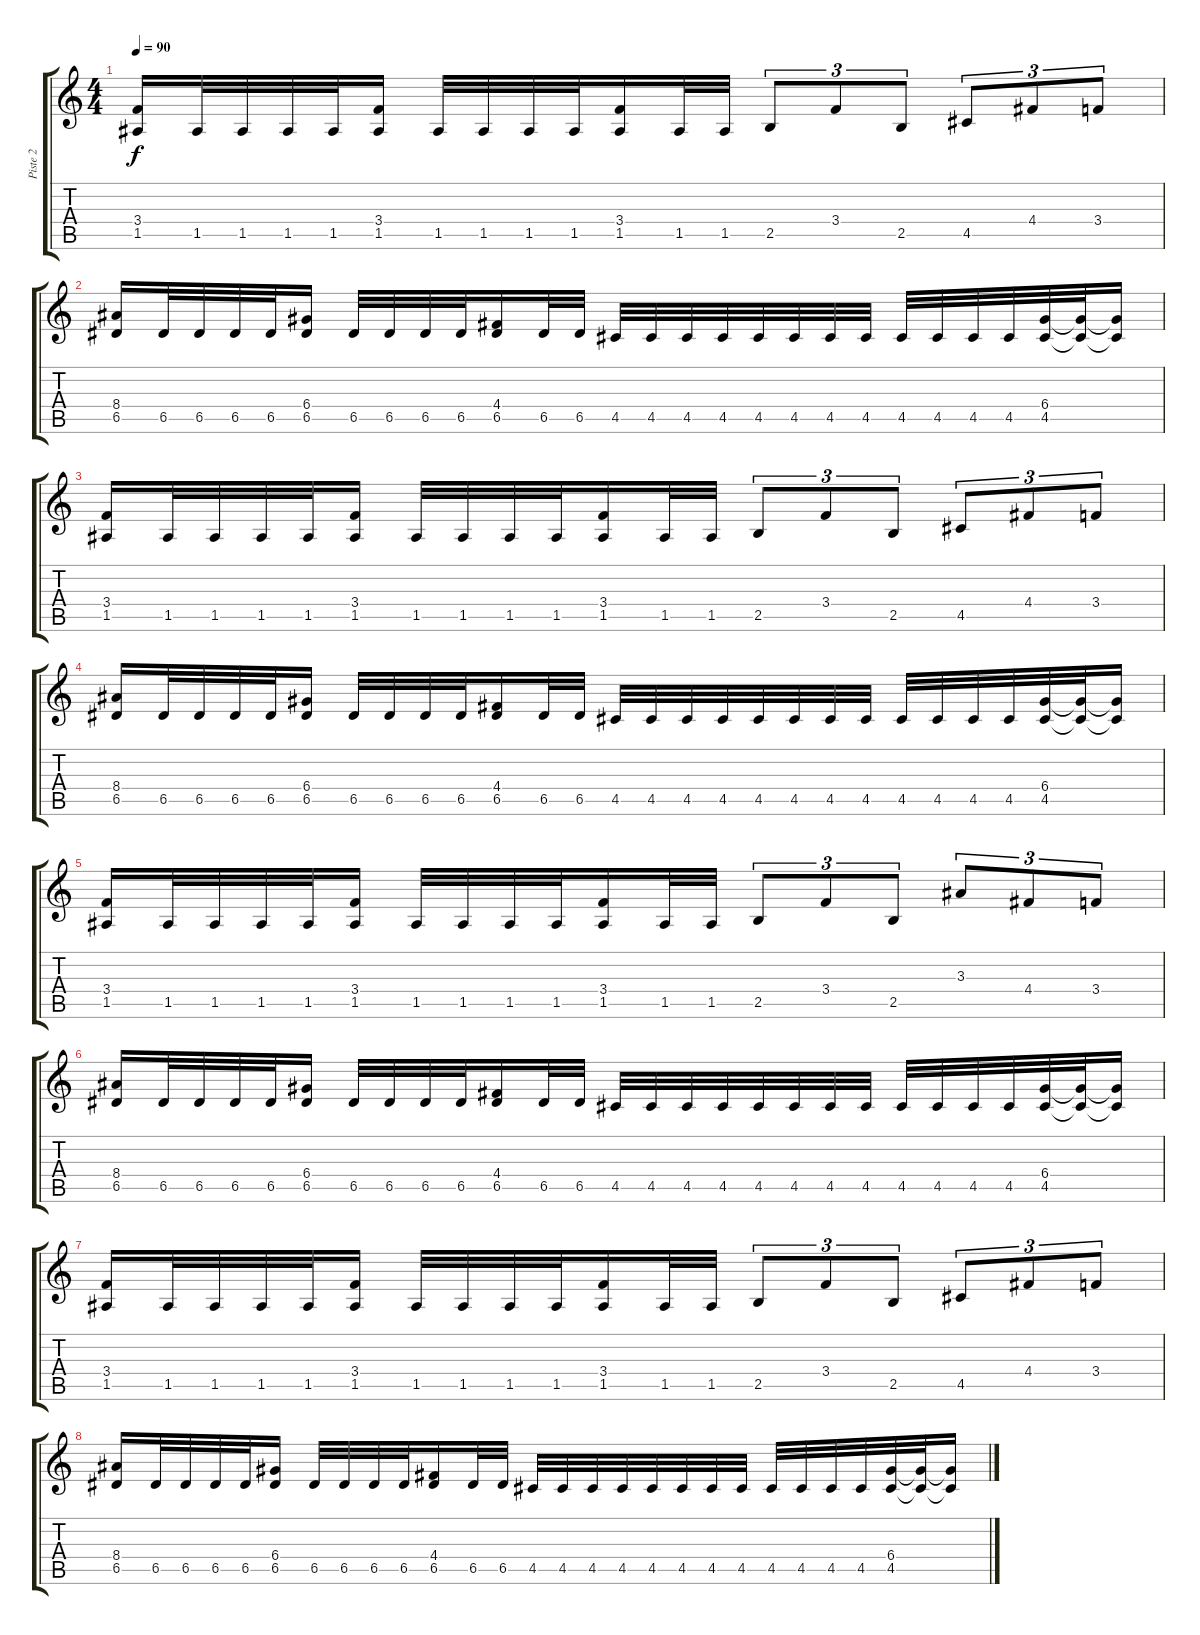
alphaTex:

\track ("Piste 2" "Piste 2") {instrument distortionguitar}
\staff {score tabs}
\tuning (E4 B3 G3 D3 A2 E2) {hide}
\ts (4 4)
\tempo 90
\clef g2
\ks c
(3.4 1.5).16{dy f} 1.5.32 1.5.32 1.5.32 1.5.32 (3.4 1.5).16 1.5.32 1.5.32 1.5.32 1.5.32 (3.4 1.5).16 1.5.32 1.5.32 2.5.8{tu (3 2)} 3.4.8{tu (3 2)} 2.5.8{tu (3 2)} 4.5.8{tu (3 2)} 4.4.8{tu (3 2)} 3.4.8{tu (3 2)} |
(8.4 6.5).16 6.5.32 6.5.32 6.5.32 6.5.32 (6.4 6.5).16 6.5.32 6.5.32 6.5.32 6.5.32 (4.4 6.5).16 6.5.32 6.5.32 4.5.32 4.5.32 4.5.32 4.5.32 4.5.32 4.5.32 4.5.32 4.5.32 4.5.32 4.5.32 4.5.32 4.5.32 (6.4 4.5).32 (6.4{t} 4.5{t}).32 (6.4{t} 4.5{t}).16 |
(3.4 1.5).16 1.5.32 1.5.32 1.5.32 1.5.32 (3.4 1.5).16 1.5.32 1.5.32 1.5.32 1.5.32 (3.4 1.5).16 1.5.32 1.5.32 2.5.8{tu (3 2)} 3.4.8{tu (3 2)} 2.5.8{tu (3 2)} 4.5.8{tu (3 2)} 4.4.8{tu (3 2)} 3.4.8{tu (3 2)} |
(8.4 6.5).16 6.5.32 6.5.32 6.5.32 6.5.32 (6.4 6.5).16 6.5.32 6.5.32 6.5.32 6.5.32 (4.4 6.5).16 6.5.32 6.5.32 4.5.32 4.5.32 4.5.32 4.5.32 4.5.32 4.5.32 4.5.32 4.5.32 4.5.32 4.5.32 4.5.32 4.5.32 (6.4 4.5).32 (6.4{t} 4.5{t}).32 (6.4{t} 4.5{t}).16 |
(3.4 1.5).16 1.5.32 1.5.32 1.5.32 1.5.32 (3.4 1.5).16 1.5.32 1.5.32 1.5.32 1.5.32 (3.4 1.5).16 1.5.32 1.5.32 2.5.8{tu (3 2)} 3.4.8{tu (3 2)} 2.5.8{tu (3 2)} 3.3.8{tu (3 2)} 4.4.8{tu (3 2)} 3.4.8{tu (3 2)} |
(8.4 6.5).16 6.5.32 6.5.32 6.5.32 6.5.32 (6.4 6.5).16 6.5.32 6.5.32 6.5.32 6.5.32 (4.4 6.5).16 6.5.32 6.5.32 4.5.32 4.5.32 4.5.32 4.5.32 4.5.32 4.5.32 4.5.32 4.5.32 4.5.32 4.5.32 4.5.32 4.5.32 (6.4 4.5).32 (6.4{t} 4.5{t}).32 (6.4{t} 4.5{t}).16 |
(3.4 1.5).16 1.5.32 1.5.32 1.5.32 1.5.32 (3.4 1.5).16 1.5.32 1.5.32 1.5.32 1.5.32 (3.4 1.5).16 1.5.32 1.5.32 2.5.8{tu (3 2)} 3.4.8{tu (3 2)} 2.5.8{tu (3 2)} 4.5.8{tu (3 2)} 4.4.8{tu (3 2)} 3.4.8{tu (3 2)} |
(8.4 6.5).16 6.5.32 6.5.32 6.5.32 6.5.32 (6.4 6.5).16 6.5.32 6.5.32 6.5.32 6.5.32 (4.4 6.5).16 6.5.32 6.5.32 4.5.32 4.5.32 4.5.32 4.5.32 4.5.32 4.5.32 4.5.32 4.5.32 4.5.32 4.5.32 4.5.32 4.5.32 (6.4 4.5).32 (6.4{t} 4.5{t}).32 (6.4{t} 4.5{t}).16
